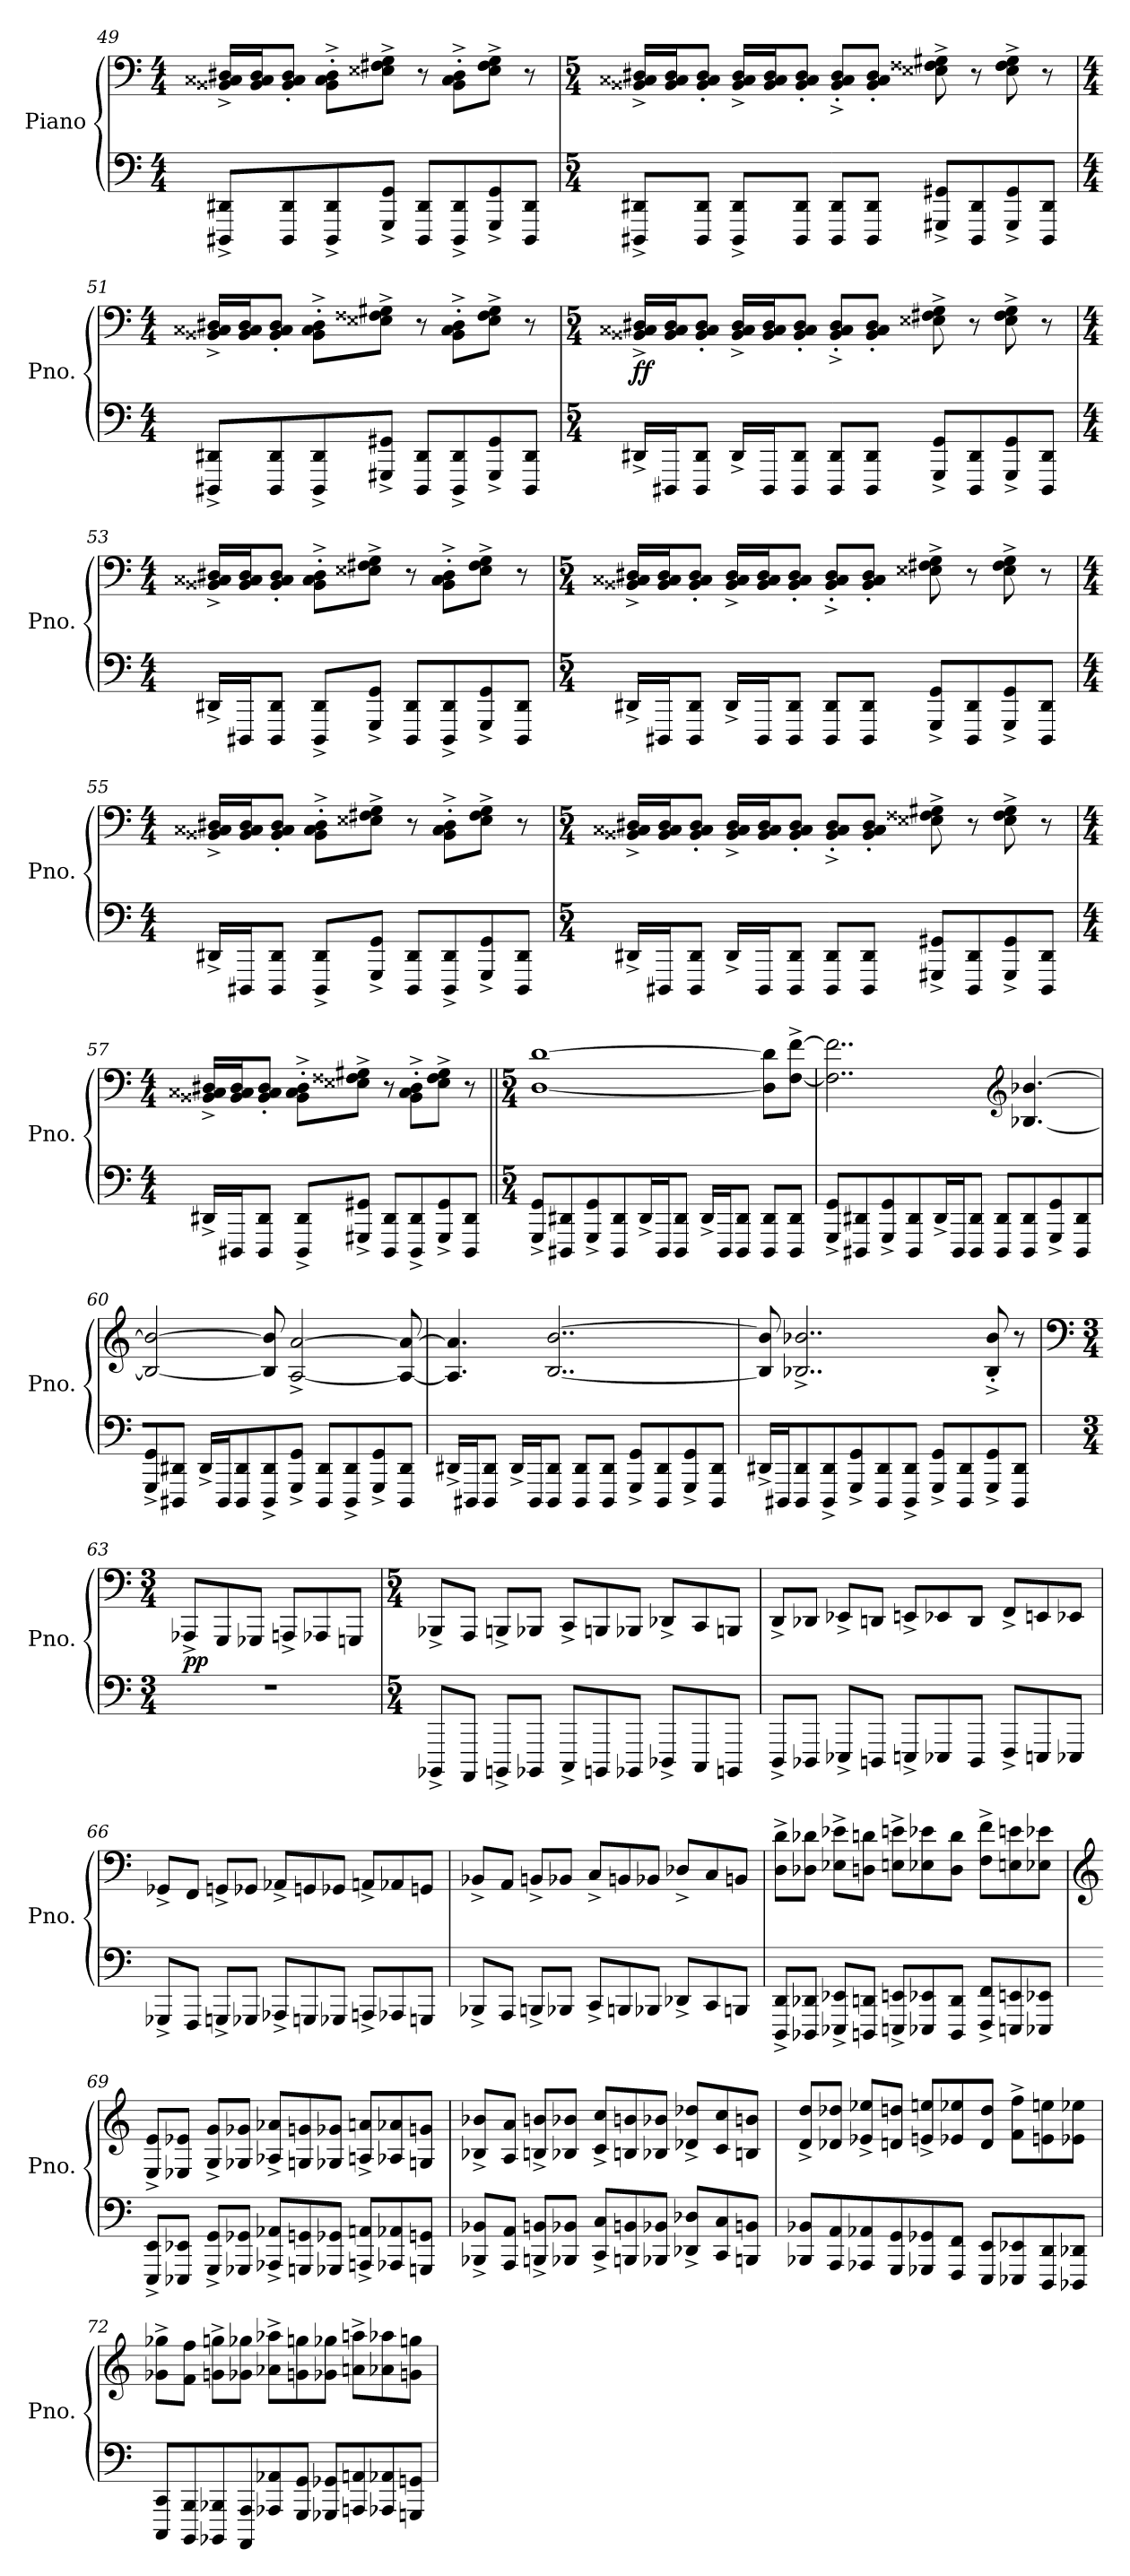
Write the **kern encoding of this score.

**kern	**kern	**dynam
*part1	*part1	*part1
*staff2	*staff1	*staff1/2
*I"Piano	*	*
*I'Pno.	*	*
*clefF4	*clefF4	*
*k[]	*k[]	*
*M4/4	*M4/4	*
=49	=49	=49
8DDD#X/^ 8DD#X/^L	16BB##X/^ 16C##X/^ 16D#X/^LL	.
.	16BB##/ 16C##/ 16D#/J	.
8DDD#/ 8DD#/	8BB##/' 8C##/' 8D#/'J	.
8DDD#/^ 8DD#/^	8BB##\'^ 8C##\'^ 8D#\'^L	.
8GGG/^ 8GG/^J	8E##X\^ 8F#X\^ 8G\^J	.
8DDD#/ 8DD#/L	8r	.
8DDD#/^ 8DD#/^	8BB##\'^ 8C##\'^ 8D#\'^L	.
8GGG/^ 8GG/^	8E##\^ 8F#\^ 8G\^J	.
8DDD#/ 8DD#/J	8r	.
!!LO:LB:g=z
=50	=50	=50
*M5/4	*M5/4	*
8DDD#X/^ 8DD#X/^L	16BB##X/^ 16C##X/^ 16D#X/^LL	.
.	16BB##/ 16C##/ 16D#/J	.
8DDD#/ 8DD#/J	8BB##/' 8C##/' 8D#/'J	.
8DDD#/^ 8DD#/^L	16BB##/^ 16C##/^ 16D#/^LL	.
.	16BB##/ 16C##/ 16D#/J	.
8DDD#/ 8DD#/J	8BB##/' 8C##/' 8D#/'J	.
8DDD#/ 8DD#/L	8BB##/'^ 8C##/'^ 8D#/'^L	.
8DDD#/ 8DD#/J	8BB##/' 8C##/' 8D#/'J	.
8GGG#X/^ 8GG#X/^L	8E##X\^ 8F##X\^ 8G#X\^	.
8DDD#/ 8DD#/	8r	.
8GGG#/^ 8GG#/^	8E##\^ 8F##\^ 8G#\^	.
8DDD#/ 8DD#/J	8r	.
=51	=51	=51
*M4/4	*M4/4	*
8DDD#X/^ 8DD#X/^L	16BB##X/^ 16C##X/^ 16D#X/^LL	.
.	16BB##/ 16C##/ 16D#/J	.
8DDD#/ 8DD#/	8BB##/' 8C##/' 8D#/'J	.
8DDD#/^ 8DD#/^	8BB##\'^ 8C##\'^ 8D#\'^L	.
8GGG#X/^ 8GG#X/^J	8E##X\^ 8F##X\^ 8G#X\^J	.
8DDD#/ 8DD#/L	8r	.
8DDD#/^ 8DD#/^	8BB##\'^ 8C##\'^ 8D#\'^L	.
8GGG#/^ 8GG#/^	8E##\^ 8F##\^ 8G#\^J	.
8DDD#/ 8DD#/J	8r	.
!!LO:PB:g=z
=52	=52	=52
*M5/4	*M5/4	*
!	!	!LO:DY:b
16DD#X^/LL	16BB##X/^ 16C##X/^ 16D#X/^LL	ff
16DDD#X/J	16BB##/ 16C##/ 16D#/J	.
8DDD#/ 8DD#/J	8BB##/' 8C##/' 8D#/'J	.
16DD#^/LL	16BB##/^ 16C##/^ 16D#/^LL	.
16DDD#/J	16BB##/ 16C##/ 16D#/J	.
8DDD#/ 8DD#/J	8BB##/' 8C##/' 8D#/'J	.
8DDD#/ 8DD#/L	8BB##/'^ 8C##/'^ 8D#/'^L	.
8DDD#/ 8DD#/J	8BB##/' 8C##/' 8D#/'J	.
8GGG/^ 8GG/^L	8E##X\^ 8F#X\^ 8G\^	.
8DDD#/ 8DD#/	8r	.
8GGG/^ 8GG/^	8E##\^ 8F#\^ 8G\^	.
8DDD#/ 8DD#/J	8r	.
=53	=53	=53
*M4/4	*M4/4	*
16DD#X^/LL	16BB##X/^ 16C##X/^ 16D#X/^LL	.
16DDD#X/J	16BB##/ 16C##/ 16D#/J	.
8DDD#/ 8DD#/J	8BB##/' 8C##/' 8D#/'J	.
8DDD#/^ 8DD#/^L	8BB##\'^ 8C##\'^ 8D#\'^L	.
8GGG/^ 8GG/^J	8E##X\^ 8F#X\^ 8G\^J	.
8DDD#/ 8DD#/L	8r	.
8DDD#/^ 8DD#/^	8BB##\'^ 8C##\'^ 8D#\'^L	.
8GGG/^ 8GG/^	8E##\^ 8F#\^ 8G\^J	.
8DDD#/ 8DD#/J	8r	.
!!LO:LB:g=z
=54	=54	=54
*M5/4	*M5/4	*
16DD#X^/LL	16BB##X/^ 16C##X/^ 16D#X/^LL	.
16DDD#X/J	16BB##/ 16C##/ 16D#/J	.
8DDD#/ 8DD#/J	8BB##/' 8C##/' 8D#/'J	.
16DD#^/LL	16BB##/^ 16C##/^ 16D#/^LL	.
16DDD#/J	16BB##/ 16C##/ 16D#/J	.
8DDD#/ 8DD#/J	8BB##/' 8C##/' 8D#/'J	.
8DDD#/ 8DD#/L	8BB##/'^ 8C##/'^ 8D#/'^L	.
8DDD#/ 8DD#/J	8BB##/' 8C##/' 8D#/'J	.
8GGG/^ 8GG/^L	8E##X\^ 8F#X\^ 8G\^	.
8DDD#/ 8DD#/	8r	.
8GGG/^ 8GG/^	8E##\^ 8F#\^ 8G\^	.
8DDD#/ 8DD#/J	8r	.
=55	=55	=55
*M4/4	*M4/4	*
16DD#X^/LL	16BB##X/^ 16C##X/^ 16D#X/^LL	.
16DDD#X/J	16BB##/ 16C##/ 16D#/J	.
8DDD#/ 8DD#/J	8BB##/' 8C##/' 8D#/'J	.
8DDD#/^ 8DD#/^L	8BB##\'^ 8C##\'^ 8D#\'^L	.
8GGG/^ 8GG/^J	8E##X\^ 8F#X\^ 8G\^J	.
8DDD#/ 8DD#/L	8r	.
8DDD#/^ 8DD#/^	8BB##\'^ 8C##\'^ 8D#\'^L	.
8GGG/^ 8GG/^	8E##\^ 8F#\^ 8G\^J	.
8DDD#/ 8DD#/J	8r	.
!!LO:LB:g=z
=56	=56	=56
*M5/4	*M5/4	*
16DD#X^/LL	16BB##X/^ 16C##X/^ 16D#X/^LL	.
16DDD#X/J	16BB##/ 16C##/ 16D#/J	.
8DDD#/ 8DD#/J	8BB##/' 8C##/' 8D#/'J	.
16DD#^/LL	16BB##/^ 16C##/^ 16D#/^LL	.
16DDD#/J	16BB##/ 16C##/ 16D#/J	.
8DDD#/ 8DD#/J	8BB##/' 8C##/' 8D#/'J	.
8DDD#/ 8DD#/L	8BB##/'^ 8C##/'^ 8D#/'^L	.
8DDD#/ 8DD#/J	8BB##/' 8C##/' 8D#/'J	.
8GGG#X/^ 8GG#X/^L	8E##X\^ 8F##X\^ 8G#X\^	.
8DDD#/ 8DD#/	8r	.
8GGG#/^ 8GG#/^	8E##\^ 8F##\^ 8G#\^	.
8DDD#/ 8DD#/J	8r	.
=57	=57	=57
*M4/4	*M4/4	*
16DD#X^/LL	16BB##X/^ 16C##X/^ 16D#X/^LL	.
16DDD#X/J	16BB##/ 16C##/ 16D#/J	.
8DDD#/ 8DD#/J	8BB##/' 8C##/' 8D#/'J	.
8DDD#/^ 8DD#/^L	8BB##\'^ 8C##\'^ 8D#\'^L	.
8GGG#X/^ 8GG#X/^J	8E##X\^ 8F##X\^ 8G#X\^J	.
8DDD#/ 8DD#/L	8r	.
8DDD#/^ 8DD#/^	8BB##\'^ 8C##\'^ 8D#\'^L	.
8GGG#/^ 8GG#/^	8E##\^ 8F##\^ 8G#\^J	.
8DDD#/ 8DD#/J	8r	.
!!LO:LB:g=z
=58||	=58||	=58||
*M5/4	*M5/4	*
8GGG/^ 8GG/^L	[1D [1d	.
8DDD#X/ 8DD#X/	.	.
8GGG/^ 8GG/^	.	.
8DDD#/ 8DD#/	.	.
16DD#^/L	.	.
16DDD#/J	.	.
8DDD#/ 8DD#/J	.	.
16DD#^/LL	.	.
16DDD#/J	.	.
8DDD#/ 8DD#/J	.	.
8DDD#/ 8DD#/L	8D\] 8d\]L	.
8DDD#/ 8DD#/J	[8F\^ [8f\^J	.
=59	=59	=59
8GGG/^ 8GG/^L	2..F\] 2..f\]	.
8DDD#X/ 8DD#X/	.	.
8GGG/^ 8GG/^	.	.
8DDD#/ 8DD#/	.	.
16DD#^/L	.	.
16DDD#/J	.	.
8DDD#/ 8DD#/J	.	.
8DDD#/ 8DD#/L	.	.
*	*clefG2	*
8DDD#/ 8DD#/	[4.B-X/ [4.b-X/	.
8GGG/^ 8GG/^	.	.
8DDD#/ 8DD#/	.	.
=60	=60	=60
8GGG/^ 8GG/^	2B-/_ 2b-/_	.
8DDD#X/ 8DD#X/J	.	.
16DD#^/LL	.	.
16DDD#/J	.	.
8DDD#/ 8DD#/	.	.
8DDD#/^ 8DD#/^	8B-/] 8b-/]	.
8GGG/^ 8GG/^J	[2A/^ [2a/^	.
8DDD#/ 8DD#/L	.	.
8DDD#/^ 8DD#/^	.	.
8GGG/^ 8GG/^	.	.
8DDD#/ 8DD#/J	8A/_ 8a/_	.
!!LO:LB:g=z
=61	=61	=61
16DD#X^/LL	4.A/] 4.a/]	.
16DDD#X/J	.	.
8DDD#/ 8DD#/J	.	.
16DD#^/LL	.	.
16DDD#/J	.	.
8DDD#/ 8DD#/J	[2..B/ [2..b/	.
8DDD#/ 8DD#/L	.	.
8DDD#/ 8DD#/J	.	.
8GGG/^ 8GG/^L	.	.
8DDD#/ 8DD#/	.	.
8GGG/^ 8GG/^	.	.
8DDD#/ 8DD#/J	.	.
=62	=62	=62
16DD#X^/LL	8B/] 8b/]	.
16DDD#X/J	.	.
8DDD#/ 8DD#/	2..B-X/^ 2..b-X/^	.
8DDD#/^ 8DD#/^	.	.
8GGG/^ 8GG/^	.	.
8DDD#/ 8DD#/	.	.
8DDD#/^ 8DD#/^J	.	.
8GGG/^ 8GG/^L	.	.
8DDD#/ 8DD#/	.	.
8GGG/^ 8GG/^	8B-/'^ 8b-/'^	.
8DDD#/ 8DD#/J	8r	.
!!LO:PB:g=z
=63	=63	=63
*	*clefF4	*
*M3/4	*M3/4	*
!	!	!LO:DY:b
2.r	8AAA-X^/L	pp
.	8GGG/	.
.	8GGG-X/J	.
.	8AAAn^/L	.
.	8AAA-X/	.
.	8GGGn/J	.
=64	=64	=64
*M5/4	*M5/4	*
8BBBB-X^/L	8BBB-X^/L	.
8AAAA/J	8AAA/J	.
8BBBBn^/L	8BBBn^/L	.
8BBBB-X/J	8BBB-X/J	.
8CCC^/L	8CC^/L	.
8BBBBn/	8BBBn/	.
8BBBB-X/J	8BBB-X/J	.
8DDD-X^/L	8DD-X^/L	.
8CCC/	8CC/	.
8BBBBn/J	8BBBn/J	.
=65	=65	=65
8DDD^/L	8DD^/L	.
8DDD-X/J	8DD-X/J	.
8EEE-X^/L	8EE-X^/L	.
8DDDn/J	8DDn/J	.
8EEEn^/L	8EEn^/L	.
8EEE-X/	8EE-X/	.
8DDD/J	8DD/J	.
8FFF^/L	8FF^/L	.
8EEEn/	8EEn/	.
8EEE-X/J	8EE-X/J	.
!!LO:LB:g=z
=66	=66	=66
8GGG-X^/L	8GG-X^/L	.
8FFF/J	8FF/J	.
8GGGn^/L	8GGn^/L	.
8GGG-X/J	8GG-X/J	.
8AAA-X^/L	8AA-X^/L	.
8GGGn/	8GGn/	.
8GGG-X/J	8GG-X/J	.
8AAAn^/L	8AAn^/L	.
8AAA-X/	8AA-X/	.
8GGGn/J	8GGn/J	.
=67	=67	=67
8BBB-X^/L	8BB-X^/L	.
8AAA/J	8AA/J	.
8BBBn^/L	8BBn^/L	.
8BBB-X/J	8BB-X/J	.
8CC^/L	8C^/L	.
8BBBn/	8BBn/	.
8BBB-X/J	8BB-X/J	.
8DD-X^/L	8D-X^/L	.
8CC/	8C/	.
8BBBn/J	8BBn/J	.
=68	=68	=68
8DDD/^ 8DD/^L	8D\^ 8d\^L	.
8DDD-X/ 8DD-X/J	8D-X\ 8d-X\J	.
8EEE-X/^ 8EE-X/^L	8E-X\^ 8e-X\^L	.
8DDDn/ 8DDn/J	8Dn\ 8dn\J	.
8EEEn/^ 8EEn/^L	8En\^ 8en\^L	.
8EEE-X/ 8EE-X/	8E-X\ 8e-X\	.
8DDD/ 8DD/J	8D\ 8d\J	.
8FFF/^ 8FF/^L	8F\^ 8f\^L	.
8EEEn/ 8EEn/	8En\ 8en\	.
8EEE-X/ 8EE-X/J	8E-X\ 8e-X\J	.
!!LO:LB:g=z
=69	=69	=69
*	*clefG2	*
8EEE/^ 8EE/^L	8E/^ 8e/^L	.
8EEE-X/ 8EE-X/J	8E-X/ 8e-X/J	.
8GGG/^ 8GG/^L	8G/^ 8g/^L	.
8GGG-X/ 8GG-X/J	8G-X/ 8g-X/J	.
8AAA-X/^ 8AA-X/^L	8A-X/^ 8a-X/^L	.
8GGGn/ 8GGn/	8Gn/ 8gn/	.
8GGG-X/ 8GG-X/J	8G-X/ 8g-X/J	.
8AAAn/^ 8AAn/^L	8An/^ 8an/^L	.
8AAA-X/ 8AA-X/	8A-X/ 8a-X/	.
8GGGn/ 8GGn/J	8Gn/ 8gn/J	.
=70	=70	=70
8BBB-X/^ 8BB-X/^L	8B-X/^ 8b-X/^L	.
8AAA/ 8AA/J	8A/ 8a/J	.
8BBBn/^ 8BBn/^L	8Bn/^ 8bn/^L	.
8BBB-X/ 8BB-X/J	8B-X/ 8b-X/J	.
8CC/^ 8C/^L	8c/^ 8cc/^L	.
8BBBn/ 8BBn/	8Bn/ 8bn/	.
8BBB-X/ 8BB-X/J	8B-X/ 8b-X/J	.
8DD-X/^ 8D-X/^L	8d-X/^ 8dd-X/^L	.
8CC/ 8C/	8c/ 8cc/	.
8BBBn/ 8BBn/J	8Bn/ 8bn/J	.
=71	=71	=71
8BBB-X/ 8BB-X/L	8d/^ 8dd/^L	.
8AAA/ 8AA/	8d-X/ 8dd-X/J	.
8AAA-X/ 8AA-X/	8e-X/^ 8ee-X/^L	.
8GGG/ 8GG/	8dn/ 8ddn/J	.
8GGG-X/ 8GG-X/	8en/^ 8een/^L	.
8FFF/ 8FF/J	8e-X/ 8ee-X/	.
8EEE/ 8EE/L	8d/ 8dd/J	.
8EEE-X/ 8EE-X/	8f\^ 8ff\^L	.
8DDD/ 8DD/	8en\ 8een\	.
8DDD-X/ 8DD-X/J	8e-X\ 8ee-X\J	.
!!LO:LB:g=z
=72	=72	=72
8CCC/ 8CC/L	8g-X\^ 8gg-X\^L	.
8BBBB/ 8BBB/	8f\ 8ff\J	.
8BBBB-X/ 8BBB-X/	8gn\^ 8ggn\^L	.
8AAAA/ 8AAA/	8g-X\ 8gg-X\J	.
8AAA-X/ 8AA-X/	8a-X\^ 8aa-X\^L	.
8GGG/ 8GG/J	8gn\ 8ggn\	.
8GGG-X/ 8GG-X/L	8g-X\ 8gg-X\J	.
8AAAn/ 8AAn/	8an\^ 8aan\^L	.
8AAA-X/ 8AA-X/	8a-X\ 8aa-X\	.
8GGGn/ 8GGn/J	8gn\ 8ggn\J	.
=	=	=
*-	*-	*-
